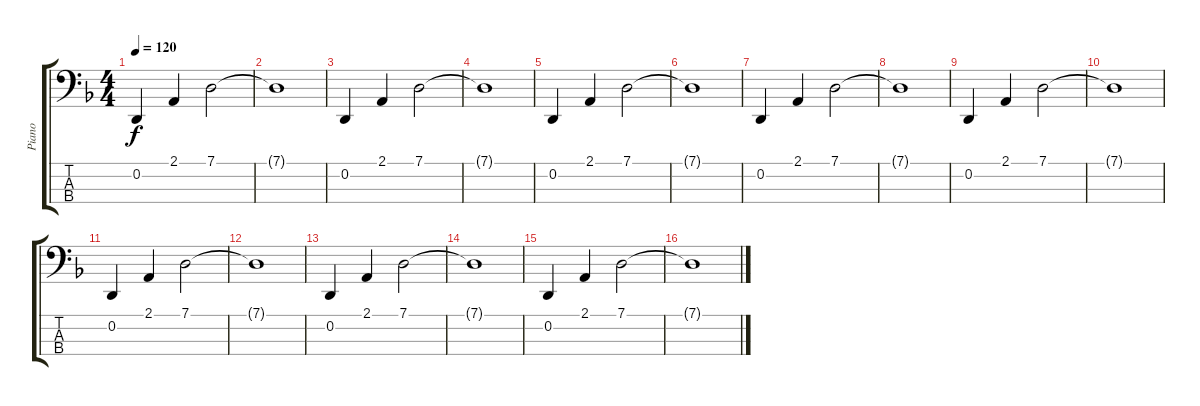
\track ("Piano" "Piano") {instrument acousticgrandpiano}
\staff {score tabs}
\tuning (G2 D2 A1 E1) {hide}
\ts (4 4)
\tempo 120
\clef f4
\ks dminor
0.2.4{dy f} 2.1.4 7.1.2 |
7.1{t}.1 |
0.2.4 2.1.4 7.1.2 |
7.1{t}.1 |
0.2.4 2.1.4 7.1.2 |
7.1{t}.1 |
0.2.4 2.1.4 7.1.2 |
7.1{t}.1 |
0.2.4 2.1.4 7.1.2 |
7.1{t}.1 |
0.2.4 2.1.4 7.1.2 |
7.1{t}.1 |
0.2.4 2.1.4 7.1.2 |
7.1{t}.1 |
0.2.4 2.1.4 7.1.2 |
7.1{t}.1
